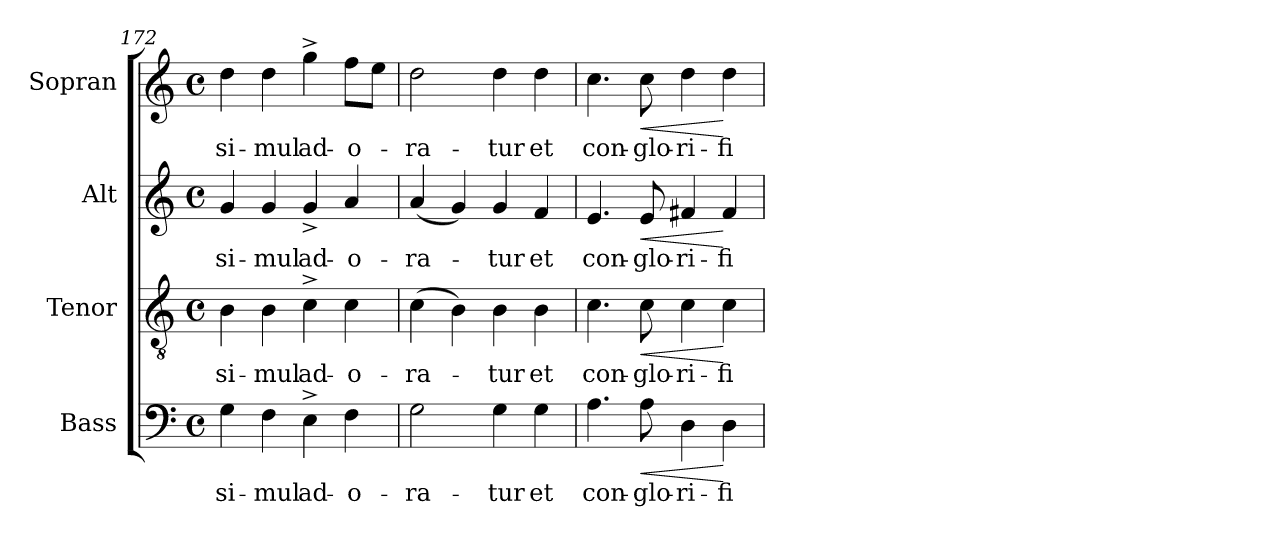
**kern	**text	**dynam	**kern	**text	**dynam	**kern	**text	**dynam	**kern	**text	**dynam
*part4	*part4	*part4	*part3	*part3	*part3	*part2	*part2	*part2	*part1	*part1	*part1
*staff4	*staff4	*staff4	*staff3	*staff3	*staff3	*staff2	*staff2	*staff2	*staff1	*staff1	*staff1
*I"Bass	*	*	*I"Tenor	*	*	*I"Alt	*	*	*I"Sopran	*	*
*I'B.	*	*	*I'T.	*	*	*I'A.	*	*	*I'S.	*	*
*clefF4	*	*	*clefGv2	*	*	*clefG2	*	*	*clefG2	*	*
*k[]	*	*	*k[]	*	*	*k[]	*	*	*k[]	*	*
*C:	*	*	*C:	*	*	*C:	*	*	*C:	*	*
*M4/4	*	*	*M4/4	*	*	*M4/4	*	*	*M4/4	*	*
*met(c)	*	*	*met(c)	*	*	*met(c)	*	*	*met(c)	*	*
=172	=172	=172	=172	=172	=172	=172	=172	=172	=172	=172	=172
!	!LO:LY:b	!	!	!LO:LY:b	!	!	!LO:LY:b	!	!	!LO:LY:b	!
4G\	si-	.	4B\	si-	.	4g/	si-	.	4dd\	si-	.
!	!LO:LY:b	!	!	!LO:LY:b	!	!	!LO:LY:b	!	!	!LO:LY:b	!
4F\	-mul	.	4B\	-mul	.	4g/	-mul	.	4dd\	-mul	.
!	!LO:LY:b	!	!	!LO:LY:b	!	!	!LO:LY:b	!	!	!LO:LY:b	!
4E^>\	ad-	.	4c^>\	ad-	.	4g^>/	ad-	.	4gg^>\	ad-	.
!	!LO:LY:b	!	!	!LO:LY:b	!	!	!LO:LY:b	!	!	!LO:LY:b	!
4F\	-o-	.	4c\	-o-	.	4a/	-o-	.	8ff\L	-o-	.
.	.	.	.	.	.	.	.	.	8ee\J	.	.
=173	=173	=173	=173	=173	=173	=173	=173	=173	=173	=173	=173
!	!LO:LY:b	!	!	!LO:LY:b	!	!	!LO:LY:b	!	!	!LO:LY:b	!
2G\	-ra-	.	(>4c\	-ra-	.	(<4a/	-ra-	.	2dd\	-ra-	.
.	.	.	4B\)	.	.	4g/)	.	.	.	.	.
!	!LO:LY:b	!	!	!LO:LY:b	!	!	!LO:LY:b	!	!	!LO:LY:b	!
4G\	-tur	.	4B\	-tur	.	4g/	-tur	.	4dd\	-tur	.
!	!LO:LY:b	!	!	!LO:LY:b	!	!	!LO:LY:b	!	!	!LO:LY:b	!
4G\	et	.	4B\	et	.	4f/	et	.	4dd\	et	.
=174	=174	=174	=174	=174	=174	=174	=174	=174	=174	=174	=174
!	!LO:LY:b	!	!	!LO:LY:b	!	!	!LO:LY:b	!	!	!LO:LY:b	!
4.A\	con-	.	4.c\	con-	.	4.e/	con-	.	4.cc\	con-	.
!	!LO:LY:b	!LO:HP:b	!	!LO:LY:b	!LO:HP:b	!	!LO:LY:b	!LO:HP:b	!	!LO:LY:b	!LO:HP:b
8A\	-glo-	<	8c\	-glo-	<	8e/	-glo-	<	8cc\	-glo-	<
!	!LO:LY:b	!	!	!LO:LY:b	!	!	!LO:LY:b	!	!	!LO:LY:b	!
4D\	-ri-	.	4c\	-ri-	.	4f#X/	-ri-	.	4dd\	-ri-	.
!	!LO:LY:b	!	!	!LO:LY:b	!	!	!LO:LY:b	!	!	!LO:LY:b	!
4D\	-fi-	[	4c\	-fi-	[	4f#/	-fi-	[	4dd\	-fi-	[
=	=	=	=	=	=	=	=	=	=	=	=
*-	*-	*-	*-	*-	*-	*-	*-	*-	*-	*-	*-
